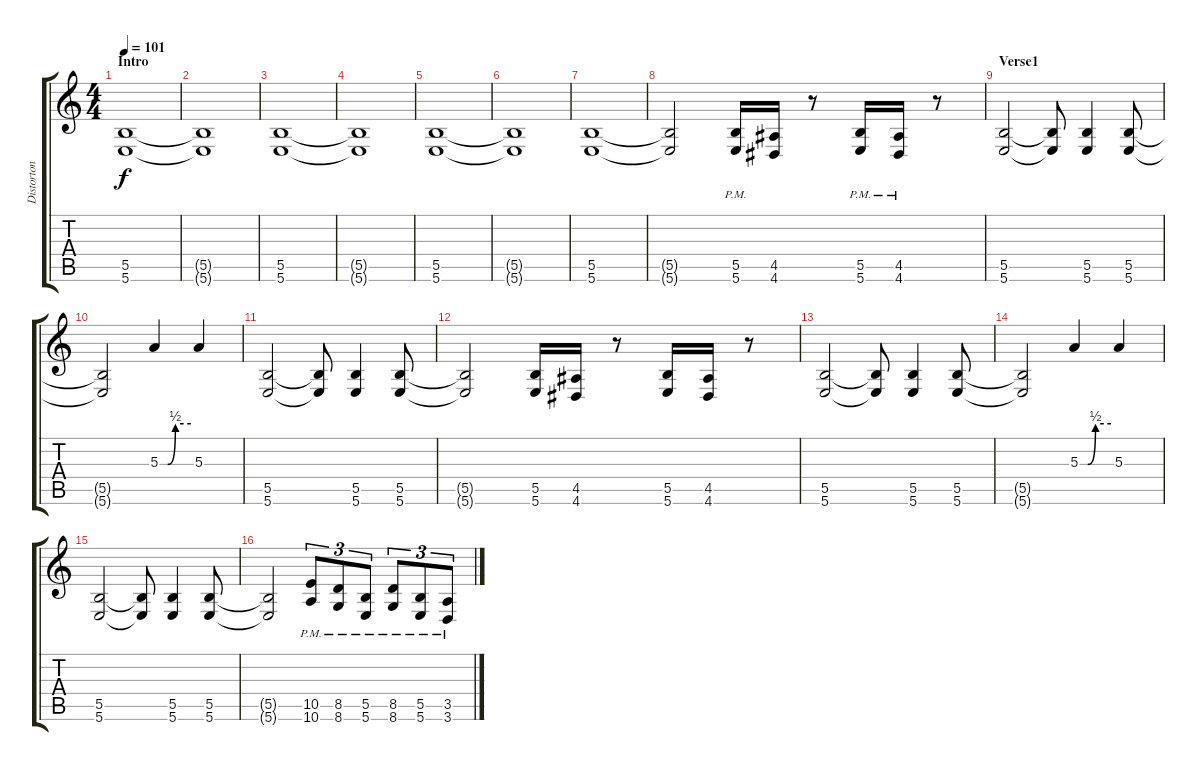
\track ("Distorton Guitar1" "Distorton ") {instrument distortionguitar}
\staff {score tabs}
\tuning (Db4 Ab3 E3 B2 Gb2 B1) {hide}
\ts (4 4)
\section ("" "Intro")
\tempo 101
\clef g2
\ks c
(5.5 5.6).1{dy f instrument distortionguitar} |
(5.5{t} 5.6{t}).1 |
(5.5 5.6).1 |
(5.5{t} 5.6{t}).1 |
(5.5 5.6).1 |
(5.5{t} 5.6{t}).1 |
(5.5 5.6).1 |
(5.5{t} 5.6{t}).2 (5.5 5.6{pm}).16 (4.5 4.6).16 r.8 (5.5{pm} 5.6{pm}).16 (4.5{pm} 4.6{pm}).16 r.8 |
\section ("" "Verse1")
(5.5 5.6).2 (5.5{t} 5.6{t}).8 (5.5 5.6).4 (5.5 5.6).8 |
(5.5{t} 5.6{t}).2 5.3{be (custom 0 0 15 0 30 2 60 2)}.4 5.3.4 |
(5.5 5.6).2 (5.5{t} 5.6{t}).8 (5.5 5.6).4 (5.5 5.6).8 |
(5.5{t} 5.6{t}).2 (5.5 5.6).16 (4.5 4.6).16 r.8 (5.5 5.6).16 (4.5 4.6).16 r.8 |
(5.5 5.6).2 (5.5{t} 5.6{t}).8 (5.5 5.6).4 (5.5 5.6).8 |
(5.5{t} 5.6{t}).2 5.3{be (custom 0 0 15 0 30 2 60 2)}.4 5.3.4 |
(5.5 5.6).2 (5.5{t} 5.6{t}).8 (5.5 5.6).4 (5.5 5.6).8 |
(5.5{t} 5.6{t}).2 (10.5{pm} 10.6{pm}).8{tu (3 2)} (8.5{pm} 8.6{pm}).8{tu (3 2)} (5.5{pm} 5.6{pm}).8{tu (3 2)} (8.5{pm} 8.6{pm}).8{tu (3 2)} (5.5{pm} 5.6{pm}).8{tu (3 2)} (3.5{pm} 3.6{pm}).8{tu (3 2)}
